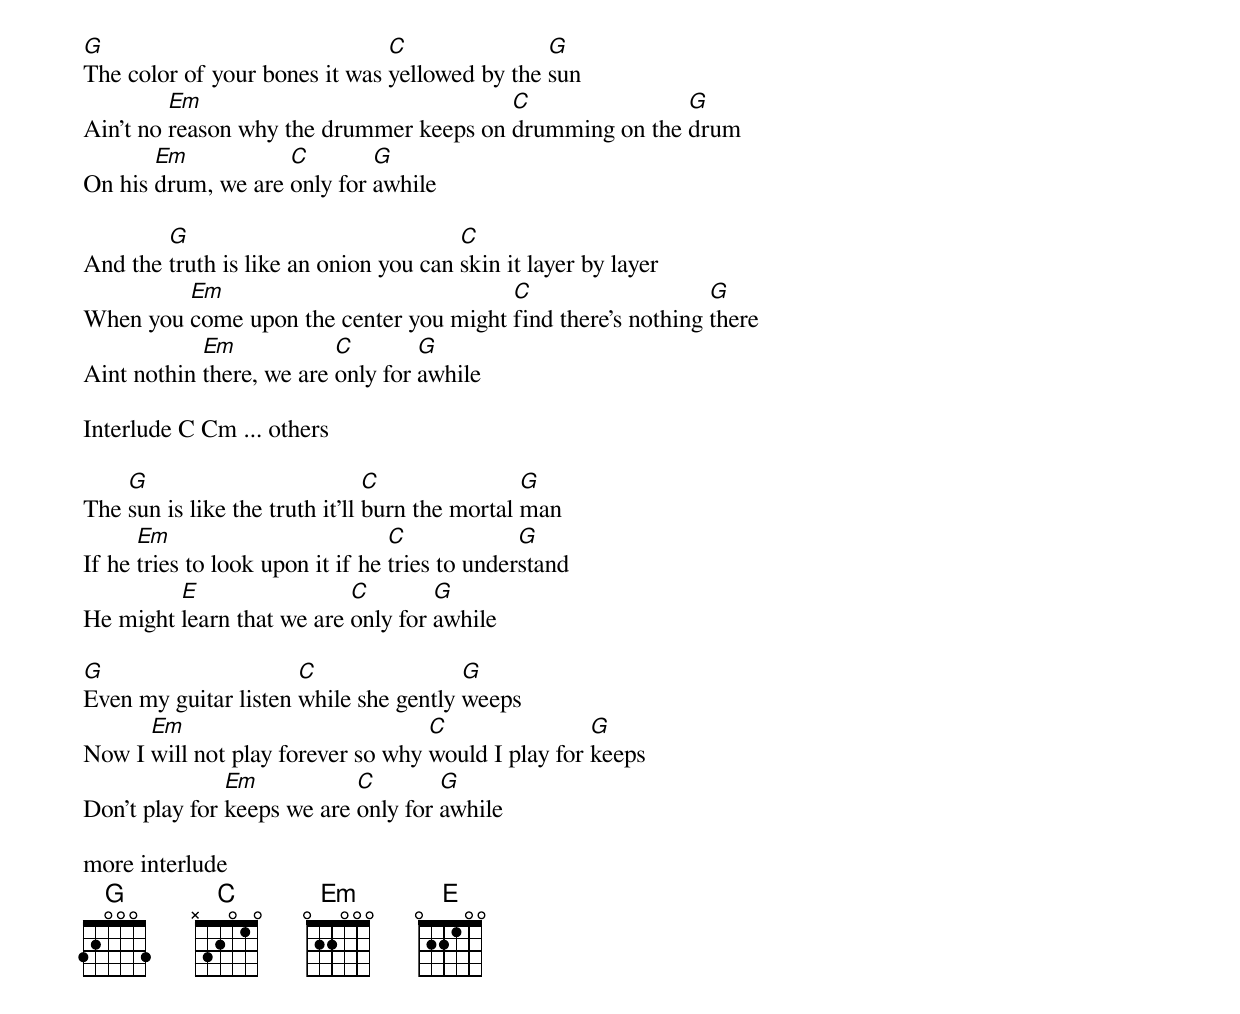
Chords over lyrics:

G                              C               G
The color of your bones it was yellowed by the sun
         Em                              C               G
Ain't no reason why the drummer keeps on drumming on the drum
       Em           C        G
On his drum, we are only for awhile

        G                              C
And the truth is like an onion you can skin it layer by layer
         Em                             C                    G
When you come upon the center you might find there's nothing there
            Em            C        G
Aint nothin there, we are only for awhile

Interlude C Cm ... others

    G                           C               G
The sun is like the truth it'll burn the mortal man
      Em                          C             G
If he tries to look upon it if he tries to understand
         E                 C        G
He might learn that we are only for awhile

G                     C                G
Even my guitar listen while she gently weeps
      Em                           C                G
Now I will not play forever so why would I play for keeps
               Em           C        G
Don't play for keeps we are only for awhile

more interlude
